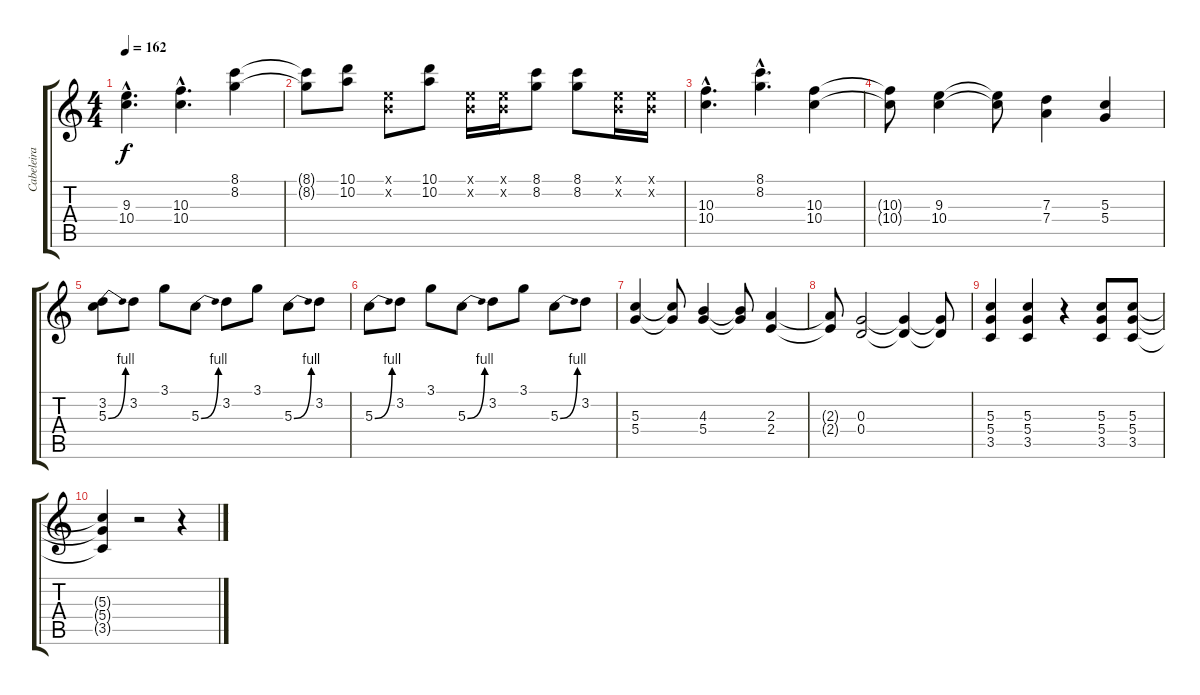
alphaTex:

\track ("Cabeleira" "Cabeleira") {instrument electricguitarjazz}
\staff {score tabs}
\tuning (E4 B3 G3 D3 A2 E2) {hide}
\ts (4 4)
\tempo 162
\clef g2
\ks c
(9.3{hac} 10.4{hac}).4{d dy f} (10.3{hac} 10.4{hac}).4{d} (8.1 8.2).4 |
(8.1{t} 8.2{t}).8 (10.1 10.2).8 (0.1{x} 0.2{x}).8 (10.1 10.2).8 (0.1{x} 0.2{x}).16 (0.1{x} 0.2{x}).16 (8.1 8.2).8 (8.1 8.2).8 (0.1{x} 0.2{x}).16 (0.1{x} 0.2{x}).16 |
(10.3{hac} 10.4{hac}).4{d} (8.1{hac} 8.2{hac}).4{d} (10.3 10.4).4 |
(10.3{t} 10.4{t}).8 (9.3 10.4).4 (9.3{t} 10.4{t}).8 (7.3 7.4).4 (5.3 5.4).4 |
(3.2 5.3{be (bend 0 0 60 4)}).8 3.2.8 3.1.8 5.3{be (bend 0 0 60 4)}.8 3.2.8 3.1.8 5.3{be (bend 0 0 60 4)}.8 3.2.8 |
5.3{be (bend 0 0 60 4)}.8 3.2.8 3.1.8 5.3{be (bend 0 0 60 4)}.8 3.2.8 3.1.8 5.3{be (bend 0 0 60 4)}.8 3.2.8 |
(5.3 5.4).4 (5.3{t} 5.4{t}).8 (4.3 5.4).4 (4.3{t} 5.4{t}).8 (2.3 2.4).4 |
(2.3{t} 2.4{t}).8 (0.3 0.4).2 (0.3{t} 0.4{t}).4 (0.3{t} 0.4{t}).8 |
(5.3 5.4 3.5).4 (5.3 5.4 3.5).4 r.4 (5.3 5.4 3.5).8 (5.3 5.4 3.5).8 |
(5.3{t} 5.4{t} 3.5{t}).4 r.2 r.4
